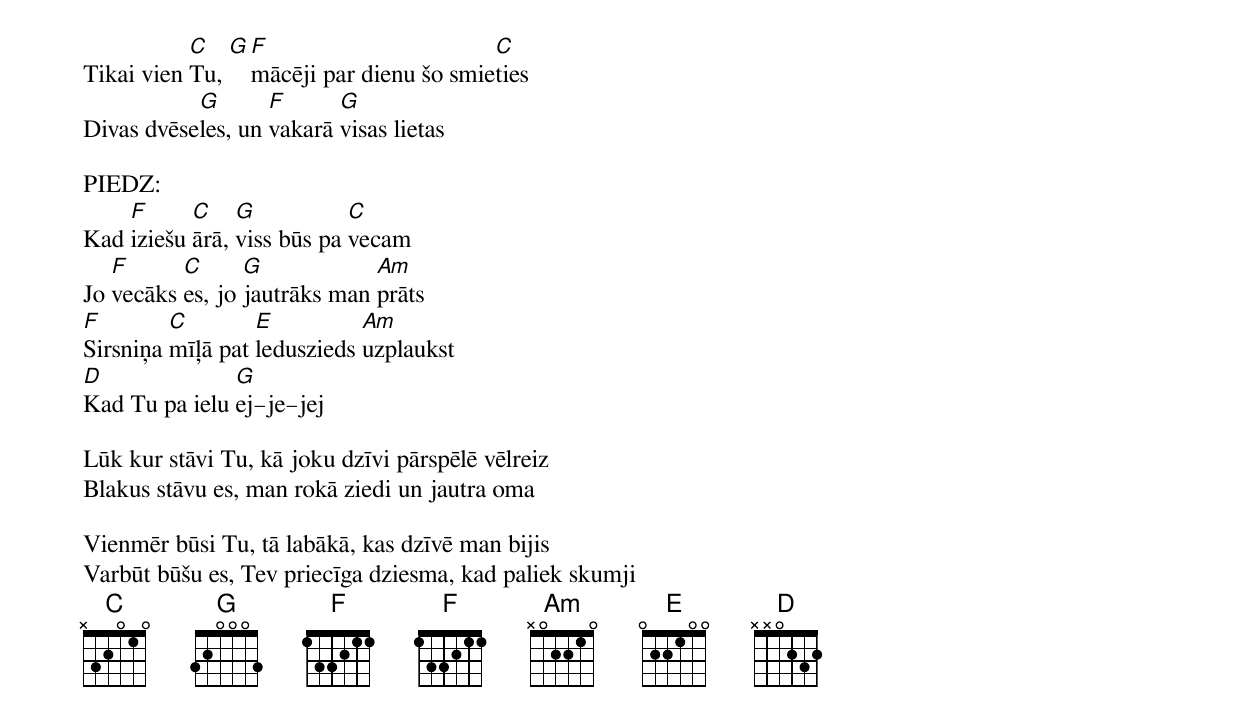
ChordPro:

Tikai vien [C]Tu, [G][Fmaj]mācēji par dienu šo smie[C]ties
Divas dvēse[G]les, un [Fmaj]vakarā [G]visas lietas

PIEDZ:
Kad [F]iziešu [C]ārā, [G]viss būs pa [C]vecam
Jo [F]vecāks [C]es, jo [G]jautrāks man [Am]prāts
[F]Sirsniņa [C]mīļā pat [E]leduszieds [Am]uzplaukst
[D]Kad Tu pa ielu [G]ej–je–jej

Lūk kur stāvi Tu, kā joku dzīvi pārspēlē vēlreiz
Blakus stāvu es, man rokā ziedi un jautra oma

Vienmēr būsi Tu, tā labākā, kas dzīvē man bijis
Varbūt būšu es, Tev priecīga dziesma, kad paliek skumji
